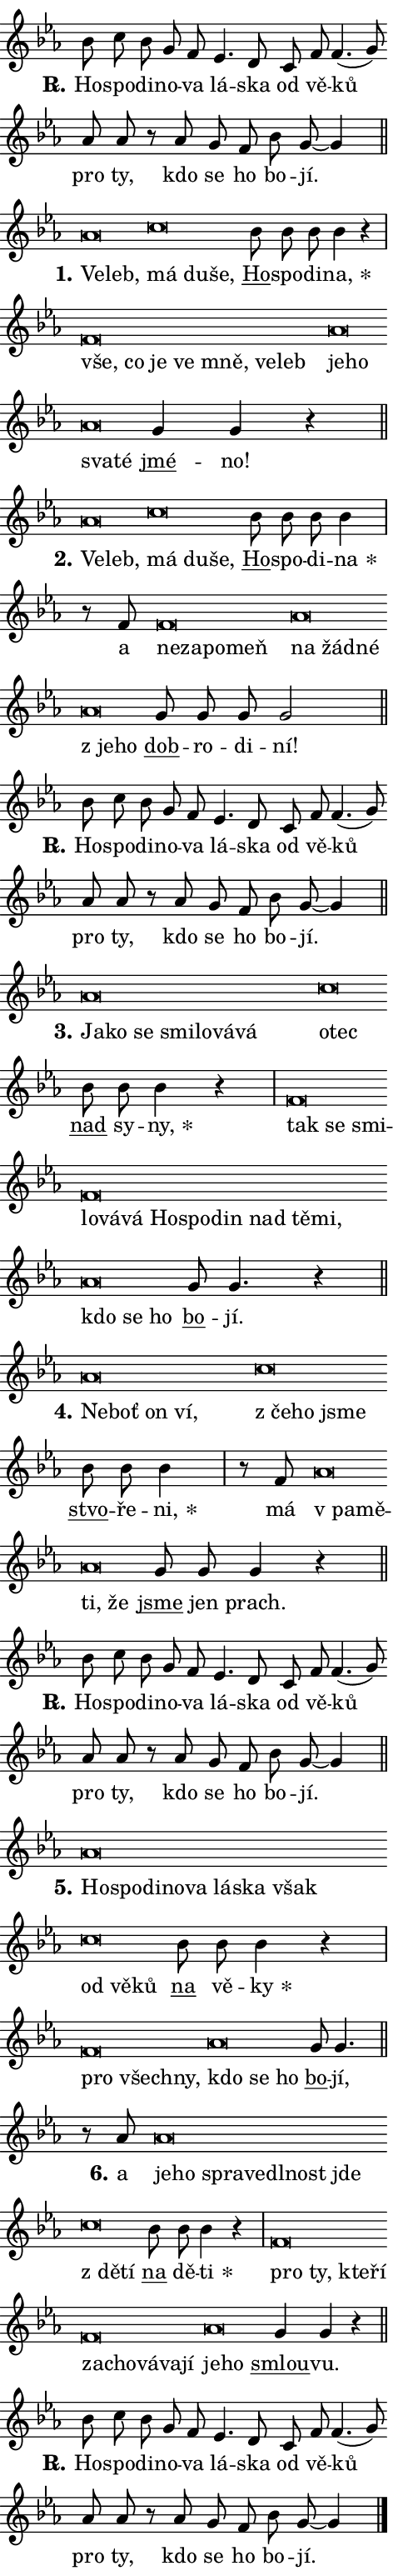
\version "2.24.0"
\header { tagline = "" }
\paper {
  indent = 0\cm
  top-margin = 0\cm
  right-margin = 0.13\cm % to fit lyric hyphens
  bottom-margin = 0\cm
  left-margin = 0\cm
  paper-width = 8\cm
  page-breaking = #ly:one-page-breaking
  system-system-spacing.basic-distance = #11
  score-system-spacing.basic-distance = #11
  ragged-last = ##f
}


%% Author: Thomas Morley
%% https://lists.gnu.org/archive/html/lilypond-user/2020-05/msg00002.html
#(define (line-position grob)
"Returns position of @var[grob} in current system:
   @code{'start}, if at first time-step
   @code{'end}, if at last time-step
   @code{'middle} otherwise
"
  (let* ((col (ly:item-get-column grob))
         (ln (ly:grob-object col 'left-neighbor))
         (rn (ly:grob-object col 'right-neighbor))
         (col-to-check-left (if (ly:grob? ln) ln col))
         (col-to-check-right (if (ly:grob? rn) rn col))
         (break-dir-left
           (and
             (ly:grob-property col-to-check-left 'non-musical #f)
             (ly:item-break-dir col-to-check-left)))
         (break-dir-right
           (and
             (ly:grob-property col-to-check-right 'non-musical #f)
             (ly:item-break-dir col-to-check-right))))
        (cond ((eqv? 1 break-dir-left) 'start)
              ((eqv? -1 break-dir-right) 'end)
              (else 'middle))))

#(define (tranparent-at-line-position vctor)
  (lambda (grob)
  "Relying on @code{line-position} select the relevant enry from @var{vctor}.
Used to determine transparency,"
    (case (line-position grob)
      ((end) (not (vector-ref vctor 0)))
      ((middle) (not (vector-ref vctor 1)))
      ((start) (not (vector-ref vctor 2))))))

noteHeadBreakVisibility =
#(define-music-function (break-visibility)(vector?)
"Makes @code{NoteHead}s transparent relying on @var{break-visibility}"
#{
  \override NoteHead.transparent =
    #(tranparent-at-line-position break-visibility)
#})

#(define delete-ledgers-for-transparent-note-heads
  (lambda (grob)
    "Reads whether a @code{NoteHead} is transparent.
If so this @code{NoteHead} is removed from @code{'note-heads} from
@var{grob}, which is supposed to be @code{LedgerLineSpanner}.
As a result ledgers are not printed for this @code{NoteHead}"
    (let* ((nhds-array (ly:grob-object grob 'note-heads))
           (nhds-list
             (if (ly:grob-array? nhds-array)
                 (ly:grob-array->list nhds-array)
                 '()))
           ;; Relies on the transparent-property being done before
           ;; Staff.LedgerLineSpanner.after-line-breaking is executed.
           ;; This is fragile ...
           (to-keep
             (remove
               (lambda (nhd)
                 (ly:grob-property nhd 'transparent #f))
               nhds-list)))
      ;; TODO find a better method to iterate over grob-arrays, similiar
      ;; to filter/remove etc for lists
      ;; For now rebuilt from scratch
      (set! (ly:grob-object grob 'note-heads)  '())
      (for-each
        (lambda (nhd)
          (ly:pointer-group-interface::add-grob grob 'note-heads nhd))
        to-keep))))

squashNotes = {
  \override NoteHead.X-extent = #'(-0.2 . 0.2)
  \override NoteHead.Y-extent = #'(-0.75 . 0)
  \override NoteHead.stencil =
    #(lambda (grob)
       (let ((pos (ly:grob-property grob 'staff-position)))
         (begin
           (if (< pos -7) (display "ERROR: Lower brevis then expected\n") (display ""))
           (if (<= pos -6) ly:text-interface::print ly:note-head::print))))
}
unSquashNotes = {
  \revert NoteHead.X-extent
  \revert NoteHead.Y-extent
  \revert NoteHead.stencil
}

hideNotes = \noteHeadBreakVisibility #begin-of-line-visible
unHideNotes = \noteHeadBreakVisibility #all-visible

% work-around for resetting accidentals
% https://lilypond.org/doc/v2.23/Documentation/notation/displaying-rhythms#unmetered-music
cadenzaMeasure = {
  \cadenzaOff
  \partial 1024 s1024
  \cadenzaOn
}

#(define-markup-command (accent layout props text) (markup?)
  "Underline accented syllable"
  (interpret-markup layout props
    #{\markup \override #'(offset . 4.3) \underline { #text }#}))

responsum = \markup \concat {
  "R" \hspace #-1.05 \path #0.1 #'((moveto 0 0.07) (lineto 0.9 0.8)) \hspace #0.05 "."
}

spaceSize = #0.6828661417322834 % exact space size for TeX Gyre Schola

\layout {
  \context {
    \Staff
    \remove "Time_signature_engraver"
    \override LedgerLineSpanner.after-line-breaking = #delete-ledgers-for-transparent-note-heads
  }
  \context {
    \Lyrics {
      \override LyricSpace.minimum-distance = \spaceSize
      \override LyricText.font-name = #"TeX Gyre Schola"
      \override LyricText.font-size = 1
      \override StanzaNumber.font-name = #"TeX Gyre Schola Bold"
      \override StanzaNumber.font-size = 1
    }
  }
  \context {
    \Score 
    \override NoteHead.text =
      #(lambda (grob) 
        (let ((pos (ly:grob-property grob 'staff-position)))
          #{\markup {
            \combine
              \halign #-0.55 \raise #(if (= pos -6) 0 0.5) \override #'(thickness . 2) \draw-line #'(3.2 . 0)
              \musicglyph "noteheads.sM1"
          }#}))
  }
}

% magnetic-lyrics.ily
%
%   written by
%     Jean Abou Samra <jean@abou-samra.fr>
%     Werner Lemberg <wl@gnu.org>
%
%   adapted by
%     Jiri Hon <jiri.hon@gmail.com>
%
% Version 2022-Apr-15

% https://www.mail-archive.com/lilypond-user@gnu.org/msg149350.html

#(define (Left_hyphen_pointer_engraver context)
   "Collect syllable-hyphen-syllable occurrences in lyrics and store
them in properties.  This engraver only looks to the left.  For
example, if the lyrics input is @code{foo -- bar}, it does the
following.

@itemize @bullet
@item
Set the @code{text} property of the @code{LyricHyphen} grob between
@q{foo} and @q{bar} to @code{foo}.

@item
Set the @code{left-hyphen} property of the @code{LyricText} grob with
text @q{foo} to the @code{LyricHyphen} grob between @q{foo} and
@q{bar}.
@end itemize

Use this auxiliary engraver in combination with the
@code{lyric-@/text::@/apply-@/magnetic-@/offset!} hook."
   (let ((hyphen #f)
         (text #f))
     (make-engraver
      (acknowledgers
       ((lyric-syllable-interface engraver grob source-engraver)
        (set! text grob)))
      (end-acknowledgers
       ((lyric-hyphen-interface engraver grob source-engraver)
        ;(when (not (grob::has-interface grob 'lyric-space-interface))
          (set! hyphen grob)));)
      ((stop-translation-timestep engraver)
       (when (and text hyphen)
         (ly:grob-set-object! text 'left-hyphen hyphen))
       (set! text #f)
       (set! hyphen #f)))))

#(define (lyric-text::apply-magnetic-offset! grob)
   "If the space between two syllables is less than the value in
property @code{LyricText@/.details@/.squash-threshold}, move the right
syllable to the left so that it gets concatenated with the left
syllable.

Use this function as a hook for
@code{LyricText@/.after-@/line-@/breaking} if the
@code{Left_@/hyphen_@/pointer_@/engraver} is active."
   (let ((hyphen (ly:grob-object grob 'left-hyphen #f)))
     (when hyphen
       (let ((left-text (ly:spanner-bound hyphen LEFT)))
         (when (grob::has-interface left-text 'lyric-syllable-interface)
           (let* ((common (ly:grob-common-refpoint grob left-text X))
                  (this-x-ext (ly:grob-extent grob common X))
                  (left-x-ext
                   (begin
                     ;; Trigger magnetism for left-text.
                     (ly:grob-property left-text 'after-line-breaking)
                     (ly:grob-extent left-text common X)))
                  ;; `delta` is the gap width between two syllables.
                  (delta (- (interval-start this-x-ext)
                            (interval-end left-x-ext)))
                  (details (ly:grob-property grob 'details))
                  (threshold (assoc-get 'squash-threshold details 0.2)))
             (when (< delta threshold)
               (let* (;; We have to manipulate the input text so that
                      ;; ligatures crossing syllable boundaries are not
                      ;; disabled.  For languages based on the Latin
                      ;; script this is essentially a beautification.
                      ;; However, for non-Western scripts it can be a
                      ;; necessity.
                      (lt (ly:grob-property left-text 'text))
                      (rt (ly:grob-property grob 'text))
                      (is-space (grob::has-interface hyphen 'lyric-space-interface))
                      (space (if is-space " " ""))
                      (extra-delta (if is-space spaceSize 0))
                      ;; Append new syllable.
                      (ltrt-space (if (and (string? lt) (string? rt))
                                (string-append lt space rt)
                                (make-concat-markup (list lt space rt))))
                      ;; Right-align `ltrt` to the right side.
                      (ltrt-space-markup (grob-interpret-markup
                               grob
                               (make-translate-markup
                                (cons (interval-length this-x-ext) 0)
                                (make-right-align-markup ltrt-space)))))
                 (begin
                   ;; Don't print `left-text`.
                   (ly:grob-set-property! left-text 'stencil #f)
                   ;; Set text and stencil (which holds all collected
                   ;; syllables so far) and shift it to the left.
                   (ly:grob-set-property! grob 'text ltrt-space)
                   (ly:grob-set-property! grob 'stencil ltrt-space-markup)
                   (ly:grob-translate-axis! grob (- (- delta extra-delta)) X))))))))))


#(define (lyric-hyphen::displace-bounds-first grob)
   ;; Make very sure this callback isn't triggered too early.
   (let ((left (ly:spanner-bound grob LEFT))
         (right (ly:spanner-bound grob RIGHT)))
     (ly:grob-property left 'after-line-breaking)
     (ly:grob-property right 'after-line-breaking)
     (ly:lyric-hyphen::print grob)))

squashThreshold = #0.4

\layout {
  \context {
    \Lyrics
    \consists #Left_hyphen_pointer_engraver
    \override LyricText.after-line-breaking =
      #lyric-text::apply-magnetic-offset!
    \override LyricHyphen.stencil = #lyric-hyphen::displace-bounds-first
    \override LyricText.details.squash-threshold = \squashThreshold
    \override LyricHyphen.minimum-distance = 0
    \override LyricHyphen.minimum-length = \squashThreshold
  }
}

squashText = \override LyricText.details.squash-threshold = 9999
unSquashText = \override LyricText.details.squash-threshold = \squashThreshold

leftText = \override LyricText.self-alignment-X = #LEFT
unLeftText = \revert LyricText.self-alignment-X

starOffset = #(lambda (grob) 
                (let ((x_offset (ly:self-alignment-interface::aligned-on-x-parent grob)))
                  (if (= x_offset 0) 0 (+ x_offset 1.2))))

star = #(define-music-function (syllable)(string?)
"Append star separator at the end of a syllable"
#{
  \once \override LyricText.X-offset = #starOffset
  \lyricmode { \markup {
    #syllable
    \override #'((font-name . "TeX Gyre Schola Bold")) \hspace #0.2 \lower #0.65 \larger "*"
  } }
#})

starAccent = #(define-music-function (syllable)(string?)
"Append star separator at the end of a syllable and make accent"
#{
  \once \override LyricText.X-offset = #starOffset
  \lyricmode { \markup {
    \accent #syllable
    \override #'((font-name . "TeX Gyre Schola Bold")) \hspace #0.2 \lower #0.65 \larger "*"
  } }
#})

breath = #(define-music-function (syllable)(string?)
"Append breathing indicator at the end of a syllable"
#{
  \lyricmode { \markup { #syllable "+" } }
#})

optionalBreath = #(define-music-function (syllable)(string?)
"Append optional breathing indicator at the end of a syllable"
#{
  \lyricmode { \markup { #syllable "(+)" } }
#})


\score {
    <<
        \new Voice = "melody" { \cadenzaOn \key es \major \relative { bes'8 c bes g f es4. d8 \bar "" c f f4.( g8)] \bar "" as as \bar "" r as g f bes g~ g4 \cadenzaMeasure \bar "||" \break } }
        \new Lyrics \lyricsto "melody" { \lyricmode { \set stanza = \responsum
Ho -- spo -- di -- no -- va lá -- ska od vě -- ků pro ty, kdo se ho bo -- jí. } }
    >>
    \layout {}
}

\score {
    <<
        \new Voice = "melody" { \cadenzaOn \key es \major \relative { \squashNotes as'\breve*1/16 \hideNotes \breve*1/16 \bar "" \unHideNotes \unSquashNotes \squashNotes c\breve*1/16 \hideNotes \breve*1/16 \breve*1/16 \bar "" \unHideNotes \unSquashNotes \bar "" bes8 bes bes bes4 r \cadenzaMeasure \bar "|" \squashNotes f\breve*1/16 \hideNotes \breve*1/16 \bar "" \breve*1/16 \bar "" \breve*1/16 \bar "" \breve*1/16 \bar "" \breve*1/16 \breve*1/16 \bar "" \unHideNotes \unSquashNotes \squashNotes as\breve*1/16 \hideNotes \breve*1/16 \bar "" \breve*1/16 \breve*1/16 \bar "" \unHideNotes \unSquashNotes \bar "" g4 g r \cadenzaMeasure \bar "||" \break } }
        \new Lyrics \lyricsto "melody" { \lyricmode { \set stanza = "1."
\leftText Ve -- \squashText leb, \unSquashText má \squashText du -- še, \unLeftText \unSquashText \markup \accent Ho -- spo -- di -- \star na, \leftText vše, \squashText co je ve mně, ve -- leb \unSquashText je -- \squashText ho sva -- té \unLeftText \unSquashText \markup \accent jmé -- no! } }
    >>
    \layout {}
}

\score {
    <<
        \new Voice = "melody" { \cadenzaOn \key es \major \relative { \squashNotes as'\breve*1/16 \hideNotes \breve*1/16 \bar "" \unHideNotes \unSquashNotes \squashNotes c\breve*1/16 \hideNotes \breve*1/16 \breve*1/16 \bar "" \unHideNotes \unSquashNotes \bar "" bes8 bes bes bes4 \cadenzaMeasure \bar "|" r8 f8 \squashNotes f\breve*1/16 \hideNotes \breve*1/16 \bar "" \breve*1/16 \breve*1/16 \bar "" \unHideNotes \unSquashNotes \squashNotes as\breve*1/16 \hideNotes \breve*1/16 \bar "" \breve*1/16 \bar "" \breve*1/16 \breve*1/16 \bar "" \unHideNotes \unSquashNotes \bar "" g8 g g g2 \cadenzaMeasure \bar "||" \break } }
        \new Lyrics \lyricsto "melody" { \lyricmode { \set stanza = "2."
\leftText Ve -- \squashText leb, \unSquashText má \squashText du -- še, \unLeftText \unSquashText \markup \accent Ho -- spo -- di -- \star na a \leftText ne -- \squashText za -- po -- meň \unSquashText na \squashText žád -- né "z je" -- ho \unLeftText \unSquashText \markup \accent dob -- ro -- di -- ní! } }
    >>
    \layout {}
}

\score {
    <<
        \new Voice = "melody" { \cadenzaOn \key es \major \relative { bes'8 c bes g f es4. d8 \bar "" c f f4.( g8)] \bar "" as as \bar "" r as g f bes g~ g4 \cadenzaMeasure \bar "||" \break } }
        \new Lyrics \lyricsto "melody" { \lyricmode { \set stanza = \responsum
Ho -- spo -- di -- no -- va lá -- ska od vě -- ků pro ty, kdo se ho bo -- jí. } }
    >>
    \layout {}
}

\score {
    <<
        \new Voice = "melody" { \cadenzaOn \key es \major \relative { \squashNotes as'\breve*1/16 \hideNotes \breve*1/16 \bar "" \breve*1/16 \bar "" \breve*1/16 \bar "" \breve*1/16 \bar "" \breve*1/16 \breve*1/16 \bar "" \unHideNotes \unSquashNotes \squashNotes c\breve*1/16 \hideNotes \breve*1/16 \bar "" \unHideNotes \unSquashNotes \bar "" bes8 bes bes4 r \cadenzaMeasure \bar "|" \squashNotes f\breve*1/16 \hideNotes \breve*1/16 \bar "" \breve*1/16 \bar "" \breve*1/16 \bar "" \breve*1/16 \bar "" \breve*1/16 \bar "" \breve*1/16 \bar "" \breve*1/16 \bar "" \breve*1/16 \bar "" \breve*1/16 \bar "" \breve*1/16 \breve*1/16 \bar "" \unHideNotes \unSquashNotes \squashNotes as\breve*1/16 \hideNotes \breve*1/16 \breve*1/16 \bar "" \unHideNotes \unSquashNotes \bar "" g8 g4. r4 \cadenzaMeasure \bar "||" \break } }
        \new Lyrics \lyricsto "melody" { \lyricmode { \set stanza = "3."
\leftText Ja -- \squashText ko se smi -- lo -- vá -- vá \unSquashText o -- \squashText tec \unLeftText \unSquashText \markup \accent nad sy -- \star ny, \leftText tak \squashText se smi -- lo -- vá -- vá Ho -- spo -- din nad tě -- mi, \unSquashText kdo \squashText se ho \unLeftText \unSquashText \markup \accent bo -- jí. } }
    >>
    \layout {}
}

\score {
    <<
        \new Voice = "melody" { \cadenzaOn \key es \major \relative { \squashNotes as'\breve*1/16 \hideNotes \breve*1/16 \bar "" \breve*1/16 \breve*1/16 \bar "" \unHideNotes \unSquashNotes \squashNotes c\breve*1/16 \hideNotes \breve*1/16 \breve*1/16 \bar "" \unHideNotes \unSquashNotes \bar "" bes8 bes bes4 \cadenzaMeasure \bar "|" r8 f8 \squashNotes as\breve*1/16 \hideNotes \breve*1/16 \bar "" \breve*1/16 \breve*1/16 \bar "" \unHideNotes \unSquashNotes \bar "" g8 g g4 r4 \cadenzaMeasure \bar "||" \break } }
        \new Lyrics \lyricsto "melody" { \lyricmode { \set stanza = "4."
\leftText Ne -- \squashText boť on ví, \unSquashText "z če" -- \squashText ho jsme \unLeftText \unSquashText \markup \accent stvo -- ře -- \star ni, má \leftText "v pa" -- \squashText mě -- ti, že \unLeftText \unSquashText \markup \accent jsme jen prach. } }
    >>
    \layout {}
}

\score {
    <<
        \new Voice = "melody" { \cadenzaOn \key es \major \relative { bes'8 c bes g f es4. d8 \bar "" c f f4.( g8)] \bar "" as as \bar "" r as g f bes g~ g4 \cadenzaMeasure \bar "||" \break } }
        \new Lyrics \lyricsto "melody" { \lyricmode { \set stanza = \responsum
Ho -- spo -- di -- no -- va lá -- ska od vě -- ků pro ty, kdo se ho bo -- jí. } }
    >>
    \layout {}
}

\score {
    <<
        \new Voice = "melody" { \cadenzaOn \key es \major \relative { \squashNotes as'\breve*1/16 \hideNotes \breve*1/16 \bar "" \breve*1/16 \bar "" \breve*1/16 \bar "" \breve*1/16 \bar "" \breve*1/16 \bar "" \breve*1/16 \breve*1/16 \bar "" \unHideNotes \unSquashNotes \squashNotes c\breve*1/16 \hideNotes \breve*1/16 \breve*1/16 \bar "" \unHideNotes \unSquashNotes \bar "" bes8 bes bes4 r \cadenzaMeasure \bar "|" \squashNotes f\breve*1/16 \hideNotes \breve*1/16 \breve*1/16 \bar "" \unHideNotes \unSquashNotes \squashNotes as\breve*1/16 \hideNotes \breve*1/16 \breve*1/16 \bar "" \unHideNotes \unSquashNotes \bar "" g8 g4. \cadenzaMeasure \bar "||" \break } }
        \new Lyrics \lyricsto "melody" { \lyricmode { \set stanza = "5."
\leftText Ho -- \squashText spo -- di -- no -- va lá -- ska však \unSquashText od \squashText vě -- ků \unLeftText \unSquashText \markup \accent na vě -- \star ky \leftText pro \squashText všech -- ny, \unSquashText kdo \squashText se ho \unLeftText \unSquashText \markup \accent bo -- jí, } }
    >>
    \layout {}
}

\score {
    <<
        \new Voice = "melody" { \cadenzaOn \key es \major \relative { r8 as'8 \squashNotes as\breve*1/16 \hideNotes \breve*1/16 \bar "" \breve*1/16 \bar "" \breve*1/16 \bar "" \breve*1/16 \bar "" \breve*1/16 \breve*1/16 \bar "" \unHideNotes \unSquashNotes \squashNotes c\breve*1/16 \hideNotes \breve*1/16 \bar "" \unHideNotes \unSquashNotes \bar "" bes8 bes bes4 r \cadenzaMeasure \bar "|" \squashNotes f\breve*1/16 \hideNotes \breve*1/16 \bar "" \breve*1/16 \bar "" \breve*1/16 \bar "" \breve*1/16 \bar "" \breve*1/16 \bar "" \breve*1/16 \bar "" \breve*1/16 \breve*1/16 \bar "" \unHideNotes \unSquashNotes \squashNotes as\breve*1/16 \hideNotes \breve*1/16 \bar "" \unHideNotes \unSquashNotes \bar "" g4 g r \cadenzaMeasure \bar "||" \break } }
        \new Lyrics \lyricsto "melody" { \lyricmode { \set stanza = "6."
a \leftText je -- \squashText ho spra -- ve -- dl -- nost jde \unSquashText "z dě" -- \squashText tí \unLeftText \unSquashText \markup \accent na dě -- \star ti \leftText pro \squashText ty, kte -- ří za -- cho -- vá -- va -- jí \unSquashText je -- \squashText ho \unLeftText \unSquashText \markup \accent smlou -- vu. } }
    >>
    \layout {}
}

\score {
    <<
        \new Voice = "melody" { \cadenzaOn \key es \major \relative { bes'8 c bes g f es4. d8 \bar "" c f f4.( g8)] \bar "" as as \bar "" r as g f bes g~ g4 \cadenzaMeasure \bar "||" \break } \bar "|." }
        \new Lyrics \lyricsto "melody" { \lyricmode { \set stanza = \responsum
Ho -- spo -- di -- no -- va lá -- ska od vě -- ků pro ty, kdo se ho bo -- jí. } }
    >>
    \layout {}
}
